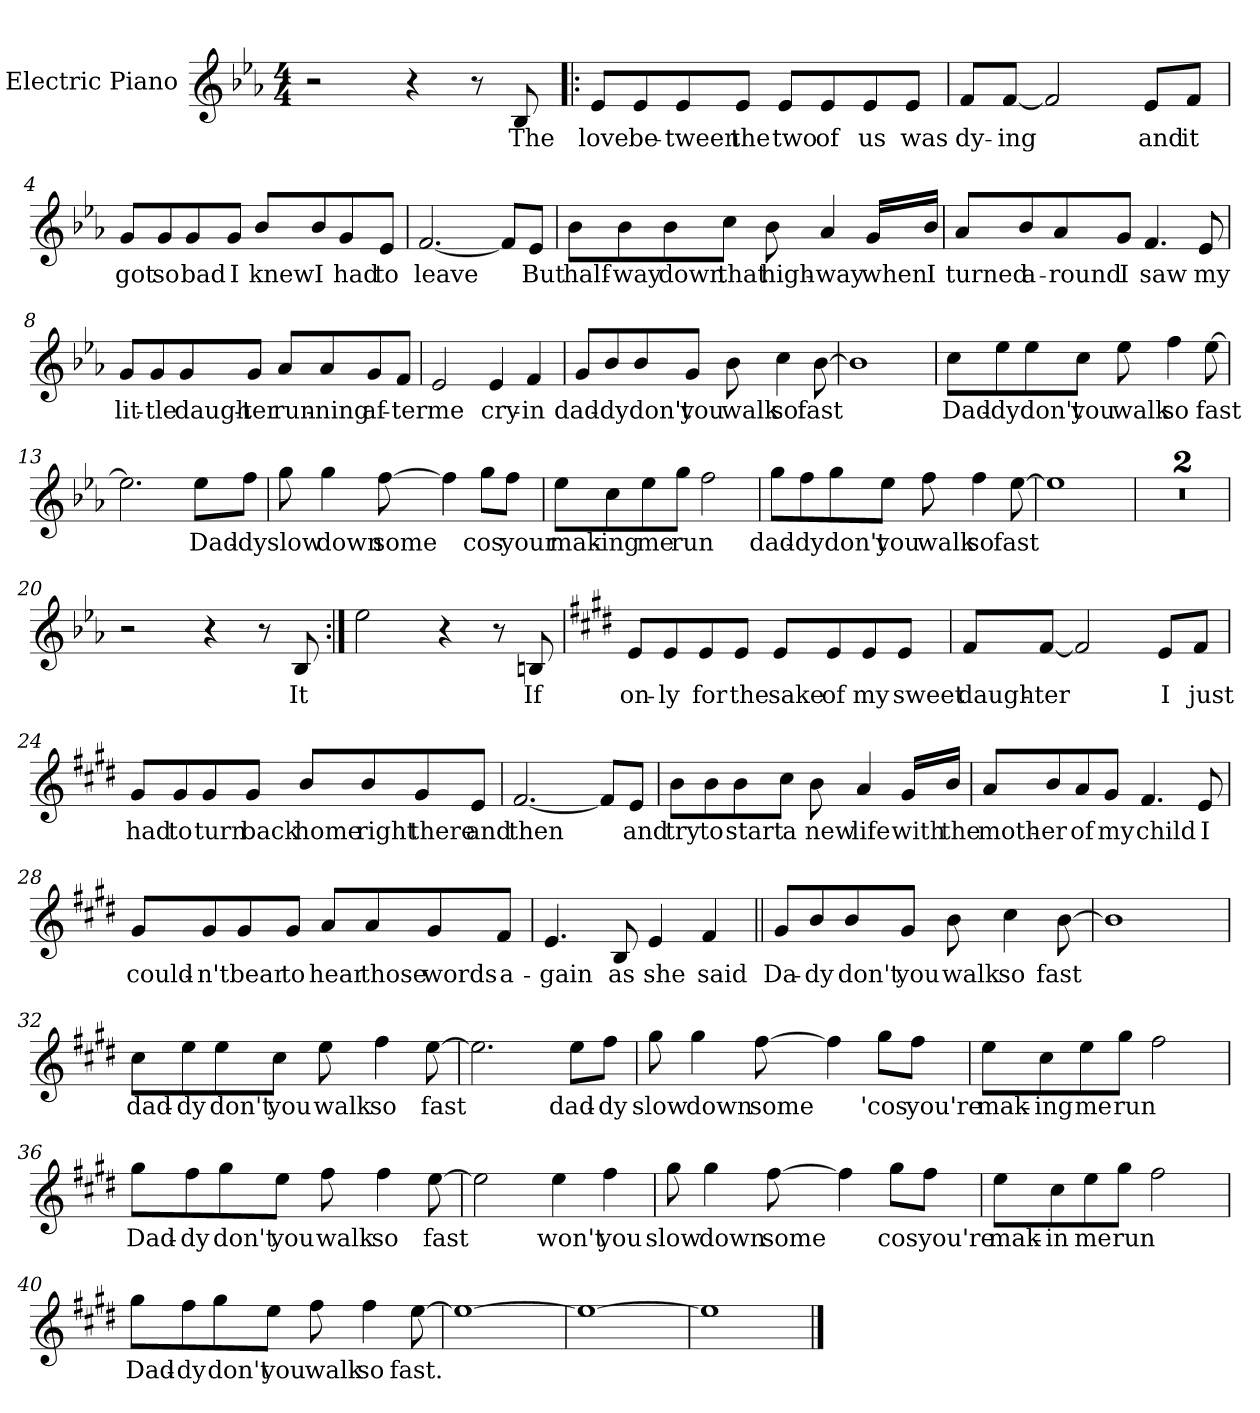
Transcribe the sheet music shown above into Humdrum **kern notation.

**kern	**text
*part1	*part1
*staff1	*staff1
*I"Electric Piano	*
*I'E.Pno	*
*clefG2	*
*k[b-e-a-]	*
*E-:	*
*M4/4	*
=1	=1
2r	.
4r	.
8r	.
8B-/	The
=2!|:	=2!|:
8e-/L	love
8e-/	be-
8e-/	tween
8e-/J	the
8e-/L	two
8e-/	of
8e-/	us
8e-/J	was
=3	=3
8f/L	dy-
[8f/J	-ing
2f/]	.
8e-/L	and
8f/J	it
=4	=4
8g/L	got
8g/	so
8g/	bad
8g/J	I
8b-/L	knew
8b-/	I
8g/	had
8e-/J	to
=5	=5
[2.f/	leave
8f/L]	.
8e-/J	But
!!LO:LB:g=z
=6	=6
8b-\L	half-
8b-\	-way
8b-\	down
8cc\J	that
8b-\	high-
4a-/	way
16g/LL	when
16b-/JJ	I
=7	=7
8a-/L	turned
8b-/	a-
8a-/	-round
8g/J	I
4.f/	saw
8e-/	my
=8	=8
8g/L	lit-
8g/	-tle
8g/	daugh-
8g/J	-ter
8a-/L	run-
8a-/	-ning
8g/	af-
8f/J	-ter
=9	=9
2e-/	me
4e-/	cry-
4f/	-in
!!LO:LB:g=z
=10	=10
8g/L	dad-
8b-/	-dy
8b-/	don't
8g/J	you
8b-\	walk
4cc\	so
[8b-\	fast
=11	=11
1b-]	.
=12	=12
8cc\L	Dad-
8ee-\	-dy
8ee-\	don't
8cc\J	you
8ee-\	walk
4ff\	so
[8ee-\	fast
=13	=13
2.ee-\]	.
8ee-\L	Dad-
8ff\J	-dy
!!LO:LB:g=z
=14	=14
8gg\	slow
4gg\	down
[8ff\	some
4ff\]	.
8gg\L	cos
8ff\J	your
=15	=15
8ee-\L	mak-
8cc\	-ing
8ee-\	me
8gg\J	run
2ff\	.
=16	=16
8gg\L	dad-
8ff\	-dy
8gg\	don't
8ee-\J	you
8ff\	walk
4ff\	so
[8ee-\	fast
=17	=17
1ee-]	.
!!LO:LB:g=z
=18	=18
1r	.
=19	=19
1r	.
=20	=20
2r	.
4r	.
8r	.
8B-/	It
=21:|!	=21:|!
2ee-\	.
4r	.
8r	.
8Bn/	If
=22	=22
*k[f#c#g#d#]	*
*E:	*
8e/L	on-
8e/	-ly
8e/	for
8e/J	the
8e/L	sake
8e/	of
8e/	my
8e/J	sweet
!!LO:LB:g=z
=23	=23
8f#/L	daugh-
[8f#/J	-ter
2f#/]	.
8e/L	I
8f#/J	just
=24	=24
8g#/L	had
8g#/	to
8g#/	turn
8g#/J	back
8b/L	home
8b/	right
8g#/	there
8e/J	and
=25	=25
[2.f#/	then
8f#/L]	.
8e/J	and
!!LO:LB:g=z
=26	=26
8b\L	try
8b\	to
8b\	start
8cc#\J	a
8b\	new
4a/	life
16g#/LL	with
16b/JJ	the
=27	=27
8a/L	moth-
8b/	-er
8a/	of
8g#/J	my
4.f#/	child
8e/	I
=28	=28
8g#/L	could-
8g#/	-n't
8g#/	bear
8g#/J	to
8a/L	hear
8a/	those
8g#/	words
8f#/J	a-
=29	=29
4.e/	-gain
8B/	as
4e/	she
4f#/	said
!!LO:LB:g=z
=30||	=30||
8g#/L	Da-
8b/	-dy
8b/	don't
8g#/J	you
8b\	walk
4cc#\	so
[8b\	fast
=31	=31
1b]	.
=32	=32
8cc#\L	dad-
8ee\	-dy
8ee\	don't
8cc#\J	you
8ee\	walk
4ff#\	so
[8ee\	fast
=33	=33
2.ee\]	.
8ee\L	dad-
8ff#\J	-dy
!!LO:LB:g=z
=34	=34
8gg#\	slow
4gg#\	down
[8ff#\	some
4ff#\]	.
8gg#\L	'cos
8ff#\J	you're
=35	=35
8ee\L	mak-
8cc#\	-ing
8ee\	me
8gg#\J	run
2ff#\	.
=36	=36
8gg#\L	Dad-
8ff#\	-dy
8gg#\	don't
8ee\J	you
8ff#\	walk
4ff#\	so
[8ee\	fast
=37	=37
2ee\]	.
4ee\	won't
4ff#\	you
!!LO:LB:g=z
=38	=38
8gg#\	slow
4gg#\	down
[8ff#\	some
4ff#\]	.
8gg#\L	cos
8ff#\J	you're
=39	=39
8ee\L	mak-
8cc#\	-in
8ee\	me
8gg#\J	run
2ff#\	.
=40	=40
8gg#\L	Dad-
8ff#\	-dy
8gg#\	don't
8ee\J	you
8ff#\	walk
4ff#\	so
[8ee\	fast.
=41	=41
1ee_	.
=42	=42
1ee_	.
=43	=43
1ee]	.
==	==
*-	*-
